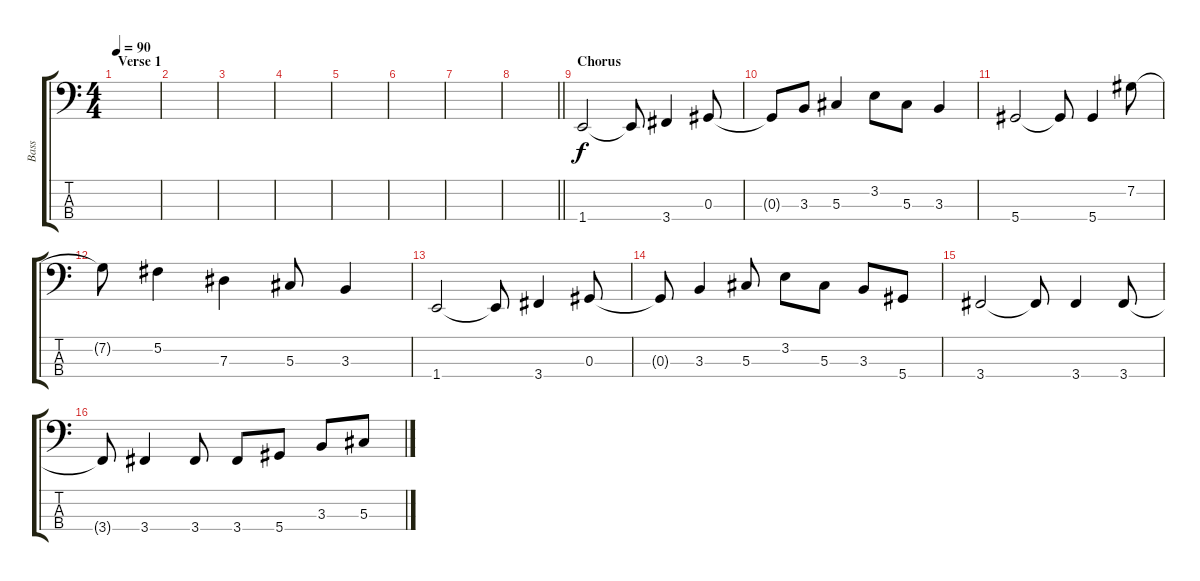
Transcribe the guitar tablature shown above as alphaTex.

\track ("Bass" "Bass") {instrument electricbassfinger}
\staff {score tabs}
\tuning (Gb2 Db2 Ab1 Eb1) {hide}
\ts (4 4)
\section ("" "Verse 1")
\tempo 90
\clef f4
\ks c
|
|
|
|
|
|
|
\barLineRight lightlight
|
\section ("" "Chorus")
1.4.2 1.4{t}.8 3.4.4 0.3.8 |
0.3{t}.8 3.3.8 5.3.4 3.2.8 5.3.8 3.3.4 |
5.4.2 5.4{t}.8 5.4.4 7.2.8 |
7.2{t}.8 5.2.4 7.3.4 5.3.8 3.3.4 |
1.4.2 1.4{t}.8 3.4.4 0.3.8 |
0.3{t}.8 3.3.4 5.3.8 3.2.8 5.3.8 3.3.8 5.4.8 |
3.4.2 3.4{t}.8 3.4.4 3.4.8 |
3.4{t}.8 3.4.4 3.4.8 3.4.8 5.4.8 3.3.8 5.3.8
